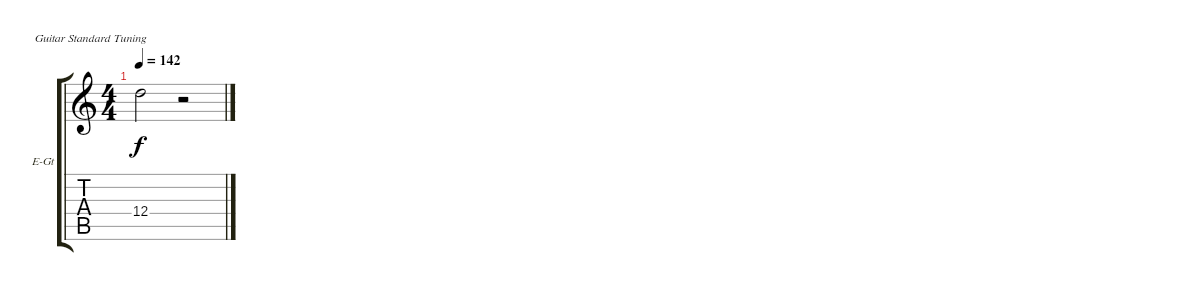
\bracketExtendMode groupsimilarinstruments
\firstSystemTrackNameOrientation horizontal
\otherSystemsTrackNameOrientation horizontal
\track ("Voice" "E-Gt") {instrument electricguitarclean}
\staff {score tabs}
\tuning (E4 B3 G3 D3 A2 E2)
\ts (4 4)
\tempo 142
\clef g2
\scale
0.333333
\ks c
12.4{t}.2{dy f} r.2 |
\scale
0.333333 |
\scale
0.333333 |
\scale
0.333333 |
\scale
0.333333 |
\scale
0.333333 |
\scale
0.333333 |
\scale
0.333333 |
\scale
0.333333 |
\scale
0.333333 |
\scale
0.333333 |
\scale
0.333333 |
\scale
0.333333 |
\scale
0.333333 |
\scale
0.333333 |
\scale
0.333333
